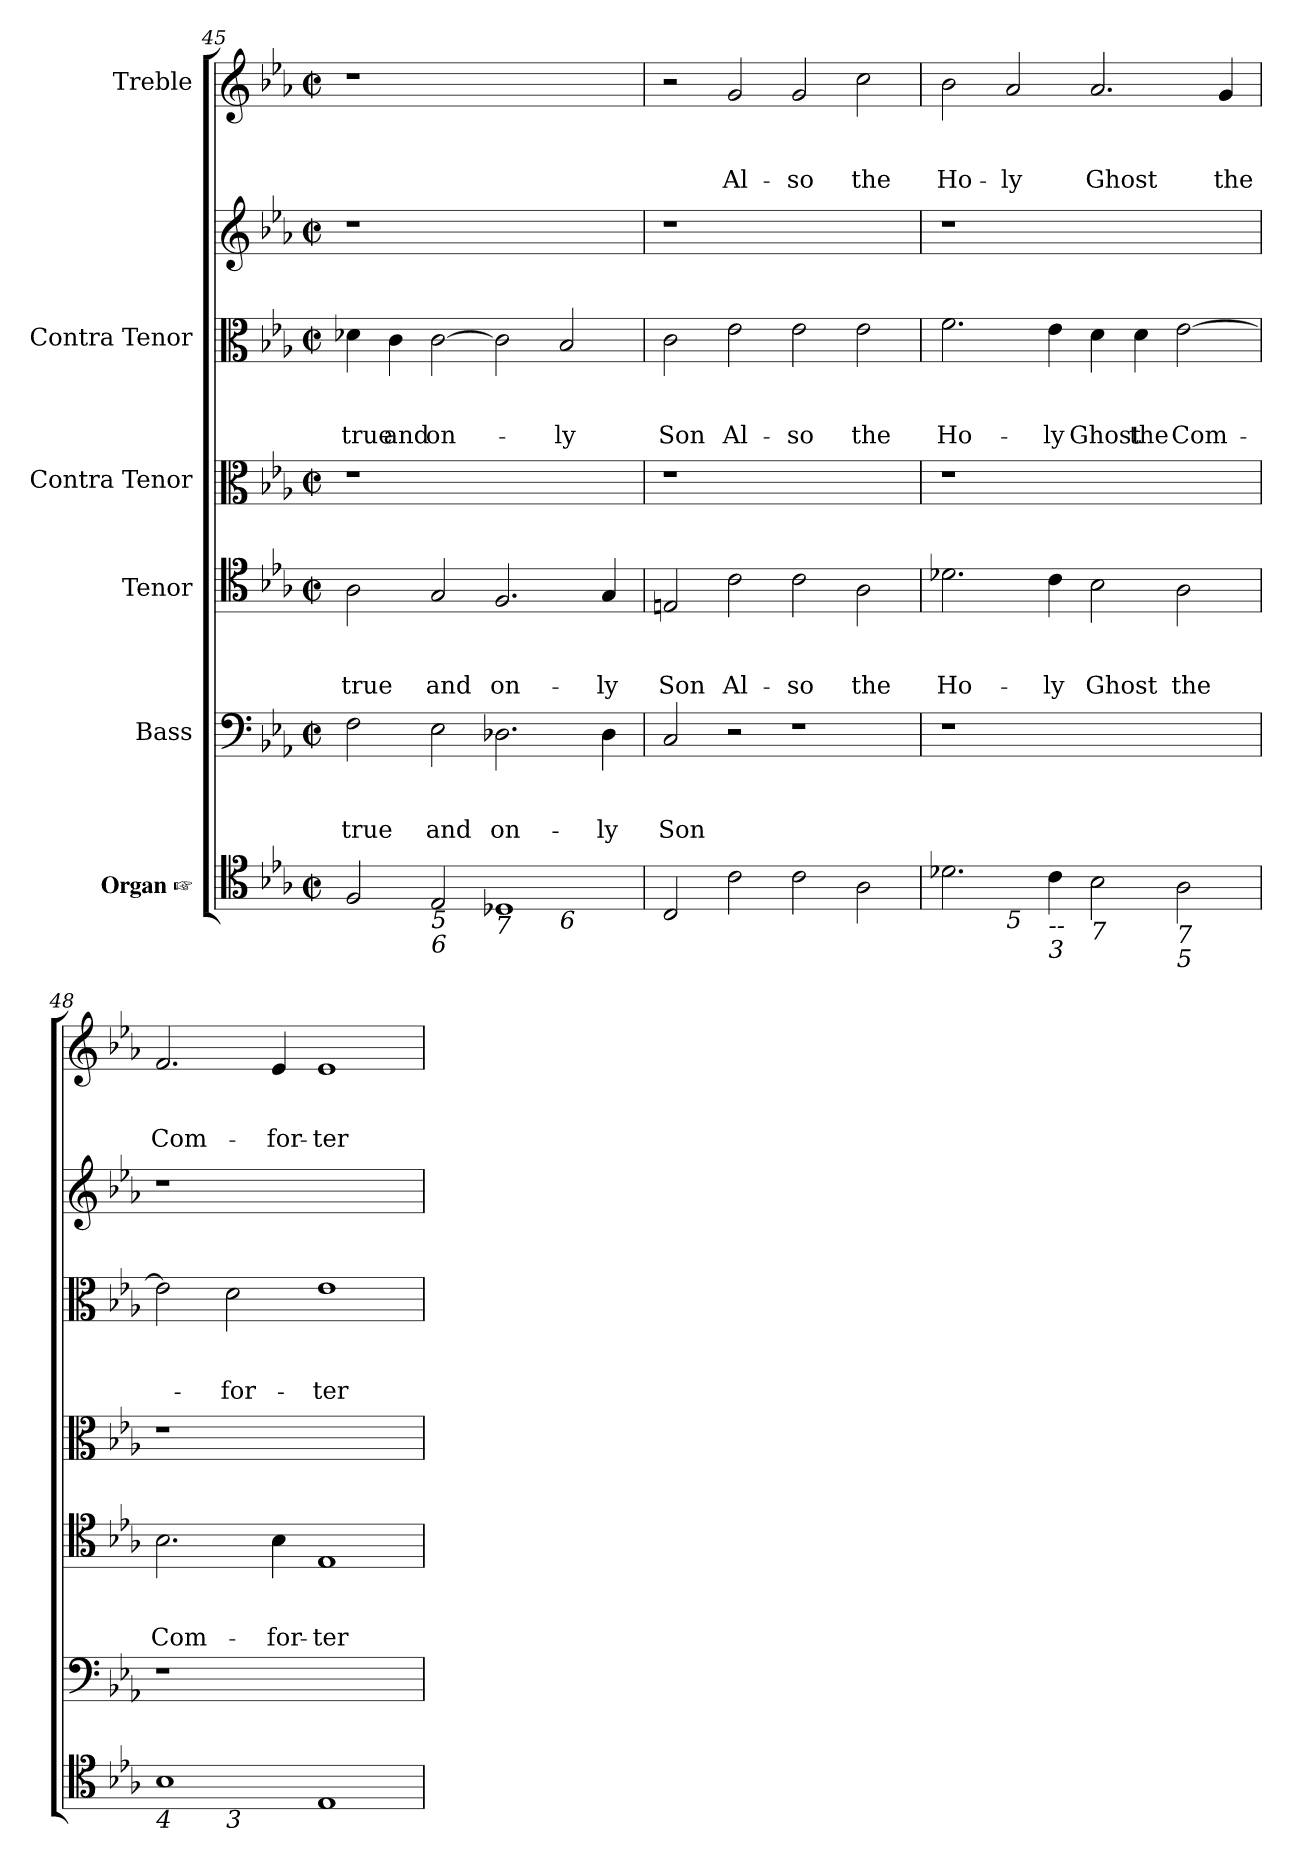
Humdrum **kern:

**kern	**kern	**text	**text	**text	**kern	**text	**text	**text	**kern	**kern	**text	**text	**text	**kern	**kern	**text	**text	**text
*part7	*part6	*part6	*part6	*part6	*part5	*part5	*part5	*part5	*part4	*part3	*part3	*part3	*part3	*part2	*part1	*part1	*part1	*part1
*staff7	*staff6	*staff6	*staff6	*staff6	*staff5	*staff5	*staff5	*staff5	*staff4	*staff3	*staff3	*staff3	*staff3	*staff2	*staff1	*staff1	*staff1	*staff1
*I"Organ     ☞	*I"Bass	*	*	*	*I"Tenor	*	*	*	*I"Contra Tenor	*I"Contra Tenor	*	*	*	*	*I"Treble	*	*	*
*clefC4	*clefF4	*	*	*	*clefC4	*	*	*	*clefC3	*clefC3	*	*	*	*clefG2	*clefG2	*	*	*
*k[b-e-a-]	*k[b-e-a-]	*	*	*	*k[b-e-a-]	*	*	*	*k[b-e-a-]	*k[b-e-a-]	*	*	*	*k[b-e-a-]	*k[b-e-a-]	*	*	*
*E-:	*E-:	*	*	*	*E-:	*	*	*	*E-:	*E-:	*	*	*	*E-:	*E-:	*	*	*
*M2/2	*M2/2	*	*	*	*M2/2	*	*	*	*M2/2	*M2/2	*	*	*	*M2/2	*M2/2	*	*	*
*met(c|)	*met(c|)	*	*	*	*met(c|)	*	*	*	*met(c|)	*met(c|)	*	*	*	*met(c|)	*met(c|)	*	*	*
=45	=45	=45	=45	=45	=45	=45	=45	=45	=45	=45	=45	=45	=45	=45	=45	=45	=45	=45
!LO:TX:b:i:t=6	!	!	!	!	!	!	!	!	!	!	!	!	!	!	!	!	!	!
!	!	!	!	!LO:LY:b	!	!	!	!LO:LY:b	!	!	!	!	!LO:LY:b	!	!	!	!	!
*^	*	*	*	*	*	*	*	*	*	*	*	*	*	*	*	*	*	*
2F/	1.ryy	2F\	.	.	true	2A-\	.	.	true	1r	4d-X\	.	.	true	1r	1r	.	.	.
!	!	!	!	!	!	!	!	!	!	!	!	!	!	!LO:LY:b	!	!	!	!	!
.	.	.	.	.	.	.	.	.	.	.	4c\	.	.	and	.	.	.	.	.
!LO:TX:b:i:t=5	!	!	!	!	!	!	!	!	!	!	!	!	!	!	!	!	!	!	!
!LO:TX:b:i:t=6	!	!	!	!	!	!	!	!	!	!	!	!	!	!	!	!	!	!	!
!	!	!	!	!	!LO:LY:b	!	!	!	!LO:LY:b	!	!	!	!	!LO:LY:b	!	!	!	!	!
2E-/	.	2E-\	.	.	and	2G/	.	.	and	.	[2c\	.	.	on-	.	.	.	.	.
!LO:TX:b:i:t=7	!	!	!	!	!	!	!	!	!	!	!	!	!	!	!	!	!	!	!
!	!	!	!	!	!LO:LY:b	!	!	!	!LO:LY:b	!	!	!	!	!	!	!	!	!	!
1D-X	.	2.D-X\	.	.	on-	2.F/	.	.	on-	1ryy	2c\]	.	.	.	1ryy	1ryy	.	.	.
!	!LO:TX:b:i:t=6	!	!	!	!	!	!	!	!	!	!	!	!	!	!	!	!	!	!
!	!	!	!	!	!	!	!	!	!	!	!	!	!	!LO:LY:b	!	!	!	!	!
.	2ryy	.	.	.	.	.	.	.	.	.	2B-/	.	.	-ly	.	.	.	.	.
!	!	!	!	!	!LO:LY:b	!	!	!	!LO:LY:b	!	!	!	!	!	!	!	!	!	!
.	.	4D-\	.	.	-ly	4G/	.	.	-ly	.	.	.	.	.	.	.	.	.	.
=46	=46	=46	=46	=46	=46	=46	=46	=46	=46	=46	=46	=46	=46	=46	=46	=46	=46	=46	=46
!	!	!	!	!	!LO:LY:b	!	!	!	!LO:LY:b	!	!	!	!	!LO:LY:b	!	!	!	!	!
*v	*v	*	*	*	*	*	*	*	*	*	*	*	*	*	*	*	*	*	*
2C/	2C/	.	.	Son	2En/	.	.	Son	1r	2c\	.	.	Son	1r	2r	.	.	.
!	!	!	!	!	!	!	!	!LO:LY:b	!	!	!	!	!LO:LY:b	!	!	!	!	!LO:LY:b
2c\	2r	.	.	.	2c\	.	.	Al-	.	2e-\	.	.	Al-	.	2g/	.	.	Al-
!	!	!	!	!	!	!	!	!LO:LY:b	!	!	!	!	!LO:LY:b	!	!	!	!	!LO:LY:b
2c\	1r	.	.	.	2c\	.	.	-so	1ryy	2e-\	.	.	-so	1ryy	2g/	.	.	-so
!	!	!	!	!	!	!	!	!LO:LY:b	!	!	!	!	!LO:LY:b	!	!	!	!	!LO:LY:b
2A-\	.	.	.	.	2A-\	.	.	the	.	2e-\	.	.	the	.	2cc\	.	.	the
=47	=47	=47	=47	=47	=47	=47	=47	=47	=47	=47	=47	=47	=47	=47	=47	=47	=47	=47
!LO:TX:b:i:t=6	!	!	!	!	!	!	!	!	!	!	!	!	!	!	!	!	!	!
!	!	!	!	!	!	!	!	!LO:LY:b	!	!	!	!	!LO:LY:b	!	!	!	!	!LO:LY:b
*^	*	*	*	*	*	*	*	*	*	*	*	*	*	*	*	*	*	*
2.d-X\	2ryy	1r	.	.	.	2.d-X\	.	.	Ho-	1r	2.f\	.	.	Ho-	1r	2b-\	.	.	Ho-
!	!LO:TX:b:i:t=5	!	!	!	!	!	!	!	!	!	!	!	!	!	!	!	!	!	!
!	!	!	!	!	!	!	!	!	!	!	!	!	!	!	!	!	!	!	!LO:LY:b
.	1.ryy	.	.	.	.	.	.	.	.	.	.	.	.	.	.	2a-/	.	.	-ly
!LO:TX:b:i:t=--	!	!	!	!	!	!	!	!	!	!	!	!	!	!	!	!	!	!	!
!LO:TX:b:i:t=3	!	!	!	!	!	!	!	!	!	!	!	!	!	!	!	!	!	!	!
!	!	!	!	!	!	!	!	!	!LO:LY:b	!	!	!	!	!LO:LY:b	!	!	!	!	!
4c\	.	.	.	.	.	4c\	.	.	-ly	.	4e-\	.	.	-ly	.	.	.	.	.
!LO:TX:b:i:t=7	!	!	!	!	!	!	!	!	!	!	!	!	!	!	!	!	!	!	!
!	!	!	!	!	!	!	!	!	!LO:LY:b	!	!	!	!	!LO:LY:b	!	!	!	!	!LO:LY:b
2B-\	.	1ryy	.	.	.	2B-\	.	.	Ghost	1ryy	4d\	.	.	Ghost	1ryy	2.a-/	.	.	Ghost
!	!	!	!	!	!	!	!	!	!	!	!	!	!	!LO:LY:b	!	!	!	!	!
.	.	.	.	.	.	.	.	.	.	.	4d\	.	.	the	.	.	.	.	.
!LO:TX:b:i:t=7	!	!	!	!	!	!	!	!	!	!	!	!	!	!	!	!	!	!	!
!LO:TX:b:i:t=5	!	!	!	!	!	!	!	!	!	!	!	!	!	!	!	!	!	!	!
!	!	!	!	!	!	!	!	!	!LO:LY:b	!	!	!	!	!LO:LY:b	!	!	!	!	!
2A-\	.	.	.	.	.	2A-\	.	.	the	.	[2e-\	.	.	Com-	.	.	.	.	.
!	!	!	!	!	!	!	!	!	!	!	!	!	!	!	!	!	!	!	!LO:LY:b
.	.	.	.	.	.	.	.	.	.	.	.	.	.	.	.	4g/	.	.	the
!!LO:PB:g=z
=48	=48	=48	=48	=48	=48	=48	=48	=48	=48	=48	=48	=48	=48	=48	=48	=48	=48	=48	=48
!LO:TX:b:i:t=4	!	!	!	!	!	!	!	!	!	!	!	!	!	!	!	!	!	!	!
!	!	!	!	!	!	!	!	!	!LO:LY:b	!	!	!	!	!	!	!	!	!	!LO:LY:b
1B-	2ryy	1r	.	.	.	2.B-\	.	.	Com-	1r	2e-\]	.	.	.	1r	2.f/	.	.	Com-
!	!LO:TX:b:i:t=3	!	!	!	!	!	!	!	!	!	!	!	!	!	!	!	!	!	!
!	!	!	!	!	!	!	!	!	!	!	!	!	!	!LO:LY:b	!	!	!	!	!
.	1.ryy	.	.	.	.	.	.	.	.	.	2d\	.	.	-for-	.	.	.	.	.
!	!	!	!	!	!	!	!	!	!LO:LY:b	!	!	!	!	!	!	!	!	!	!LO:LY:b
.	.	.	.	.	.	4B-\	.	.	-for-	.	.	.	.	.	.	4e-/	.	.	-for-
!	!	!	!	!	!	!	!	!	!LO:LY:b	!	!	!	!	!LO:LY:b	!	!	!	!	!LO:LY:b
1E-	.	1ryy	.	.	.	1E-	.	.	-ter	1ryy	1e-	.	.	-ter	1ryy	1e-	.	.	-ter
*v	*v	*	*	*	*	*	*	*	*	*	*	*	*	*	*	*	*	*	*
=	=	=	=	=	=	=	=	=	=	=	=	=	=	=	=	=	=	=
*-	*-	*-	*-	*-	*-	*-	*-	*-	*-	*-	*-	*-	*-	*-	*-	*-	*-	*-
